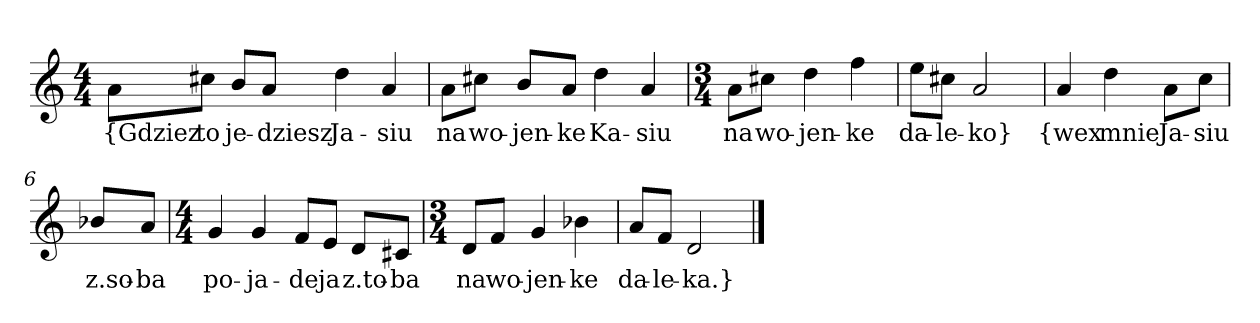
**kern	**text
*part1	*part1
*staff1	*staff1
*clefG2	*
*k[]	*
*M4/4	*
=	=
8a\L	{Gdziez
8cc#X\J	to
8b/L	je-
8a/J	-dziesz
4dd	Ja-
4a	-siu
=2	=2
8a\L	na
8cc#X\J	wo-
8b/L	-jen-
8a/J	-ke
4dd	Ka-
4a	-siu
=3	=3
*M3/4	*
8a\L	na
8cc#X\J	wo-
4dd	-jen-
4ff	-ke
=4	=4
8ee\L	da-
8cc#X\J	-le-
2a	-ko}
=5y	=5y
4a	{wex
4dd	mnie
8a\L	Ja-
8cc\J	-siu
=6y	=6y
8b-X/L	z.so-
8a/J	-ba
=7	=7
*M4/4	*
4g	po-
4g	-ja-
8f/L	-de
8e/J	ja
8d/L	z.to-
8c#X/J	-ba
=8	=8
*M3/4	*
8d/L	na
8f/J	wo-
4g	-jen-
4b-X	-ke
=9	=9
8a/L	da-
8f/J	-le-
2d	-ka.}
==	==
*-	*-
